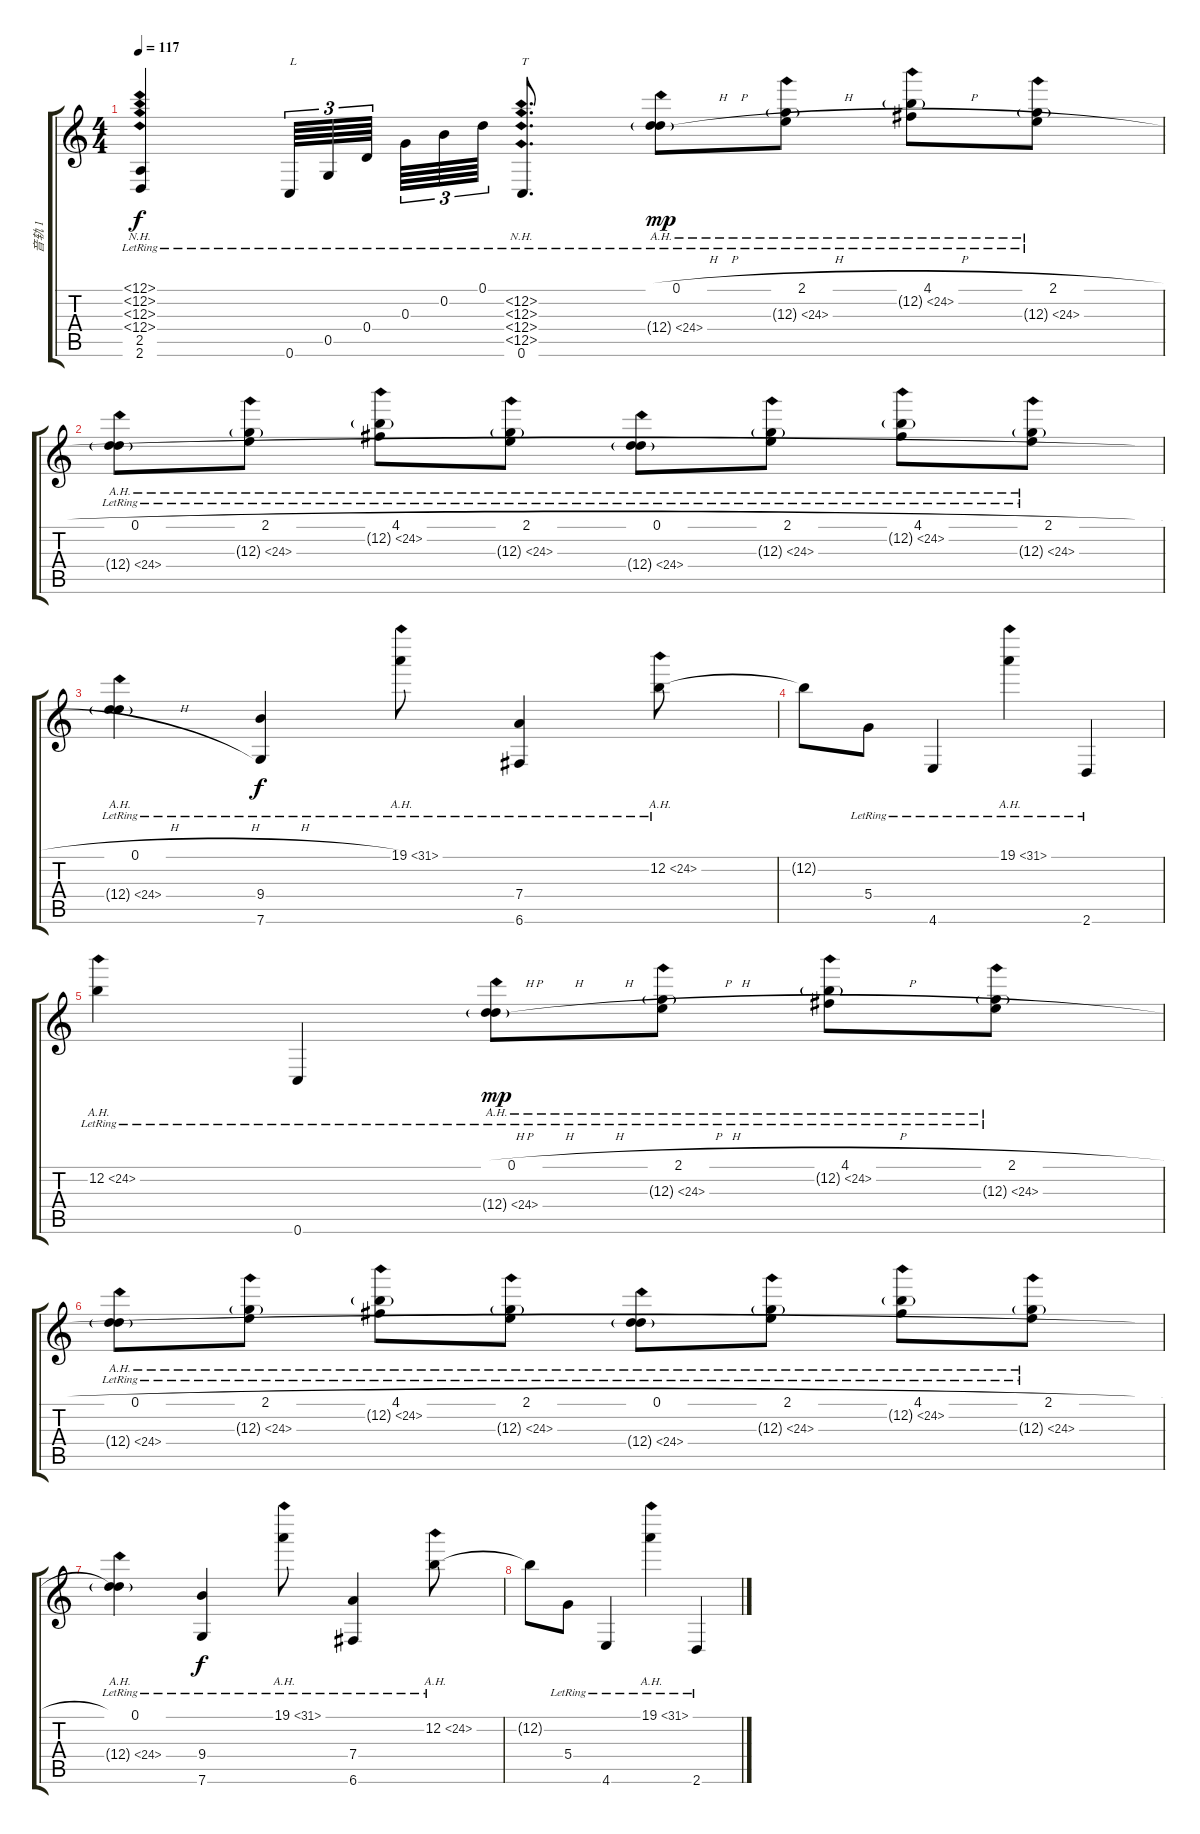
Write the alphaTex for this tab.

\track ("音轨 1" "音轨 1") {instrument acousticguitarsteel}
\staff {score tabs}
\tuning (D4 B3 G3 D3 G2 C2) {hide}
\ts (4 4)
\tempo 117
\clef g2
\ks c
(12.1{nh lr} 12.2{nh lr} 12.3{nh lr} 12.4{nh lr} 2.5{lr} 2.6{lr}).4{dy f} 0.6{lr}.64{tu (3 2) txt "L"} 0.5{lr}.64{tu (3 2)} 0.4{lr}.64{tu (3 2) beam splitsecondary} 0.3{lr}.64{tu (3 2)} 0.2{lr}.64{tu (3 2)} 0.1{lr}.64{tu (3 2)} (12.2{nh lr} 12.3{nh lr} 12.4{nh lr} 12.5{nh lr} 0.6{lr}).8{d txt "T"} (0.1{h lr} 12.4{ah 12 g lr}).8{dy mp} (2.1{h lr} 12.3{ah 12 g lr}).8 (4.1{h lr} 12.2{ah 12 g lr}).8 (2.1{h lr} 12.3{ah 12 g lr}).8 |
(0.1{h lr} 12.4{ah 12 g lr}).8 (2.1{h lr} 12.3{ah 12 g lr}).8 (4.1{h lr} 12.2{ah 12 g lr}).8 (2.1{h lr} 12.3{ah 12 g lr}).8 (0.1{h lr} 12.4{ah 12 g lr}).8 (2.1{h lr} 12.3{ah 12 g lr}).8 (4.1{h lr} 12.2{ah 12 g lr}).8 (2.1{h lr} 12.3{ah 12 g lr}).8 |
(0.1{h lr} 12.4{ah 12 g lr}).4 (9.4{lr} 7.6{lr}).4{dy f} 19.1{ah 12 lr}.8 (7.4{lr} 6.6{lr}).4 12.2{ah 12 lr}.8 |
12.2{t}.8 5.4{lr}.8 4.6{lr}.4 19.1{ah 12 lr}.4 2.6{lr}.4 |
12.2{ah 12 lr}.4 0.6{lr}.4 (0.1{h lr} 12.4{ah 12 g lr}).8{dy mp} (2.1{h lr} 12.3{ah 12 g lr}).8 (4.1{h lr} 12.2{ah 12 g lr}).8 (2.1{h lr} 12.3{ah 12 g lr}).8 |
(0.1{h lr} 12.4{ah 12 g lr}).8 (2.1{h lr} 12.3{ah 12 g lr}).8 (4.1{h lr} 12.2{ah 12 g lr}).8 (2.1{h lr} 12.3{ah 12 g lr}).8 (0.1{h lr} 12.4{ah 12 g lr}).8 (2.1{h lr} 12.3{ah 12 g lr}).8 (4.1{h lr} 12.2{ah 12 g lr}).8 (2.1{h lr} 12.3{ah 12 g lr}).8 |
(0.1{lr} 12.4{ah 12 g lr}).4 (9.4{lr} 7.6{lr}).4{dy f} 19.1{ah 12 lr}.8 (7.4{lr} 6.6{lr}).4 12.2{ah 12 lr}.8 |
12.2{t}.8 5.4{lr}.8 4.6{lr}.4 19.1{ah 12 lr}.4 2.6{lr}.4
